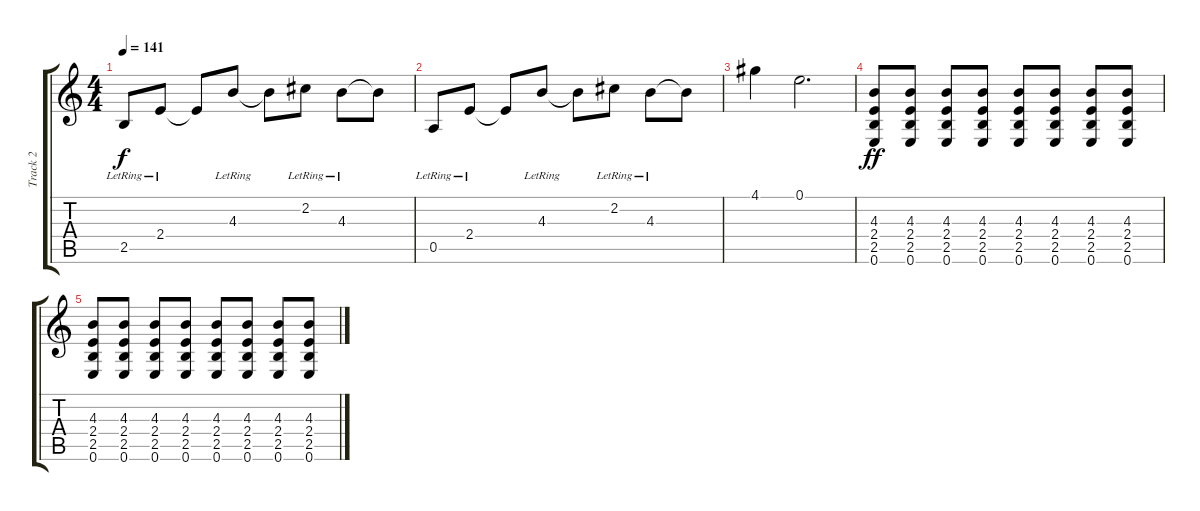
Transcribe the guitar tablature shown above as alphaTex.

\track ("Track 2" "Track 2") {instrument electricguitarclean}
\staff {score tabs}
\tuning (E4 B3 G3 D3 A2 E2) {hide}
\ts (4 4)
\tempo 141
\clef g2
\ks c
2.5{lr}.8{dy f} 2.4{lr}.8 2.4{t}.8 4.3{lr}.8 4.3{t}.8 2.2{lr}.8 4.3{lr}.8 4.3{t}.8 |
0.5{lr}.8 2.4{lr}.8 2.4{t}.8 4.3{lr}.8 4.3{t}.8 2.2{lr}.8 4.3{lr}.8 4.3{t}.8 |
4.1.4 0.1.2{d} |
(4.3 2.4 2.5 0.6).8{dy ff} (4.3 2.4 2.5 0.6).8 (4.3 2.4 2.5 0.6).8 (4.3 2.4 2.5 0.6).8 (4.3 2.4 2.5 0.6).8 (4.3 2.4 2.5 0.6).8 (4.3 2.4 2.5 0.6).8 (4.3 2.4 2.5 0.6).8 |
(4.3 2.4 2.5 0.6).8 (4.3 2.4 2.5 0.6).8 (4.3 2.4 2.5 0.6).8 (4.3 2.4 2.5 0.6).8 (4.3 2.4 2.5 0.6).8 (4.3 2.4 2.5 0.6).8 (4.3 2.4 2.5 0.6).8 (4.3 2.4 2.5 0.6).8
